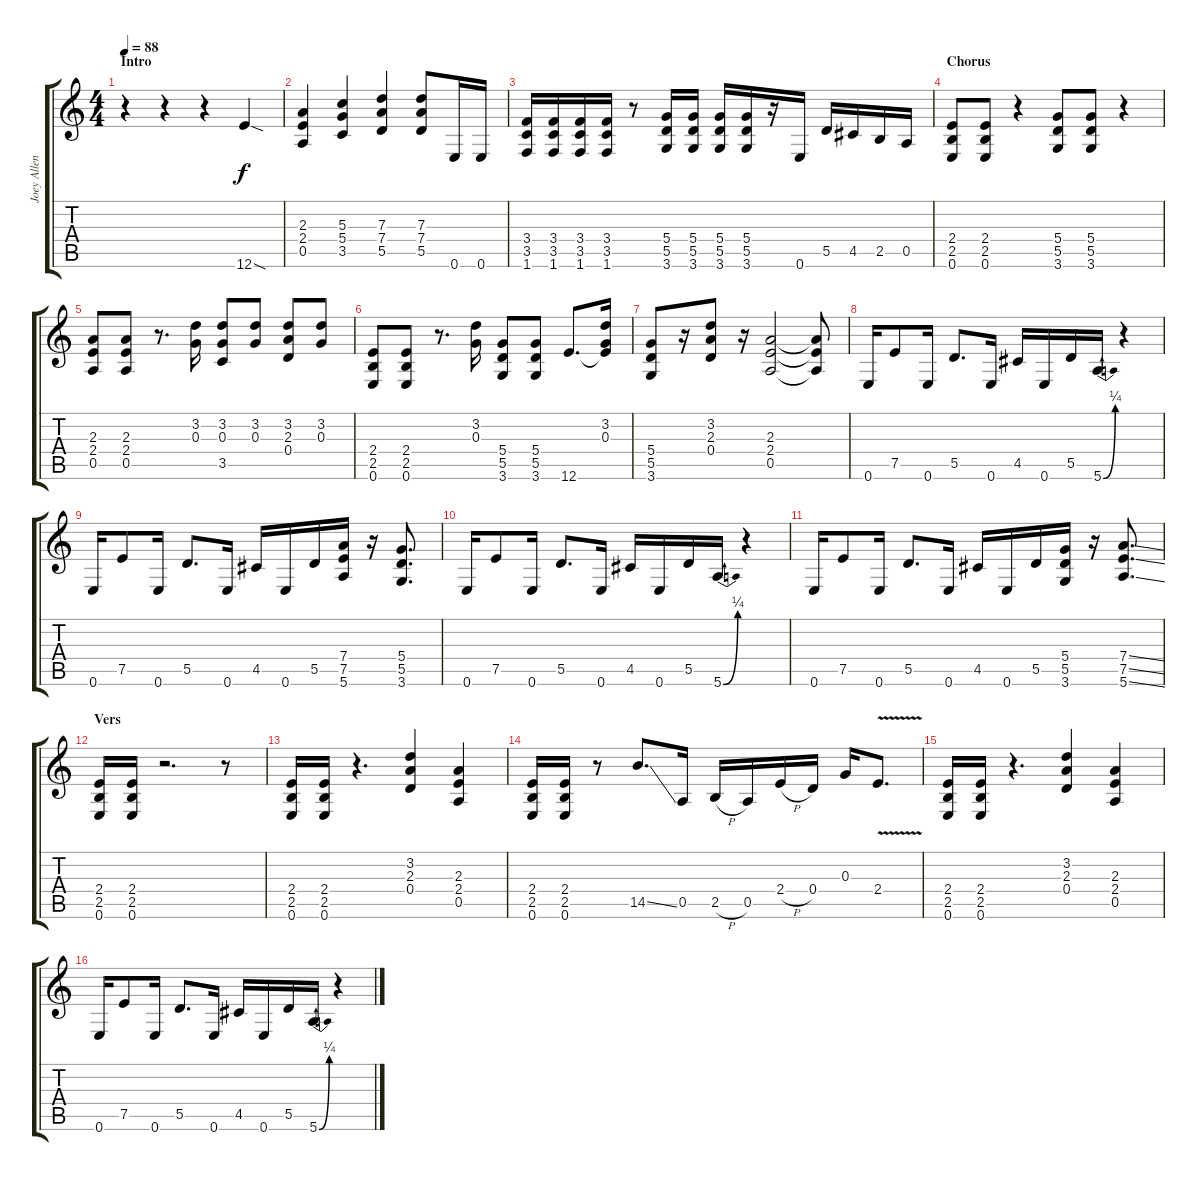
\track ("Joey Allen" "Joey Allen") {instrument distortionguitar}
\staff {score tabs}
\tuning (E4 B3 G3 D3 A2 E2) {hide}
\ts (4 4)
\section ("" "Intro")
\tempo 88
\clef g2
\ks c
r.4{dy f instrument distortionguitar} r.4 r.4 12.6{sod}.4 |
(2.3 2.4 0.5).4 (5.3 5.4 3.5).4 (7.3 7.4 5.5).4 (7.3 7.4 5.5).8 0.6.16 0.6.16 |
(3.4 3.5 1.6).16 (3.4 3.5 1.6).16 (3.4 3.5 1.6).16 (3.4 3.5 1.6).16 r.8 (5.4 5.5 3.6).16 (5.4 5.5 3.6).16 (5.4 5.5 3.6).16 (5.4 5.5 3.6).16 r.16 0.6.16 5.5.16 4.5.16 2.5.16 0.5.16 |
\section ("" "Chorus")
(2.4 2.5 0.6).8 (2.4 2.5 0.6).8 r.4 (5.4 5.5 3.6).8 (5.4 5.5 3.6).8 r.4 |
(2.3 2.4 0.5).8 (2.3 2.4 0.5).8 r.8{d} (3.2 0.3).16 (3.2 0.3 3.5).8 (3.2 0.3).8 (3.2 2.3 0.4).8 (3.2 0.3).8 |
(2.4 2.5 0.6).8 (2.4 2.5 0.6).8 r.8{d} (3.2 0.3).16 (5.4 5.5 3.6).8 (5.4 5.5 3.6).8 12.6.8{d} (3.2 0.3 12.6{t}).16 |
(5.4 5.5 3.6).8 r.16 (3.2 2.3 0.4).8 r.16 (2.3 2.4 0.5).2 (2.3{t} 2.4{t} 0.5{t}).8 |
0.6.16 7.5.8 0.6.16 5.5.8{d} 0.6.16 4.5.16 0.6.16 5.5.16 5.6{be (bend 0 0 60 1)}.16 r.4 |
0.6.16 7.5.8 0.6.16 5.5.8{d} 0.6.16 4.5.16 0.6.16 5.5.16 (7.4 7.5 5.6).16 r.16 (5.4 5.5 3.6).8{d} |
0.6.16 7.5.8 0.6.16 5.5.8{d} 0.6.16 4.5.16 0.6.16 5.5.16 5.6{be (bend 0 0 60 1)}.16 r.4 |
0.6.16 7.5.8 0.6.16 5.5.8{d} 0.6.16 4.5.16 0.6.16 5.5.16 (5.4 5.5 3.6).16 r.16 (7.4{ss} 7.5{ss} 5.6{ss}).8{d} |
\section ("" "Vers")
(2.4 2.5 0.6).16 (2.4 2.5 0.6).16 r.2{d} r.8 |
(2.4 2.5 0.6).16 (2.4 2.5 0.6).16 r.4{d} (3.2 2.3 0.4).4 (2.3 2.4 0.5).4 |
(2.4 2.5 0.6).16 (2.4 2.5 0.6).16 r.8 14.5{ss}.8{d} 0.5.16 2.5{h}.16 0.5.16 2.4{h}.16 0.4.16 0.3.16 2.4{v}.8{d} |
(2.4 2.5 0.6).16 (2.4 2.5 0.6).16 r.4{d} (3.2 2.3 0.4).4 (2.3 2.4 0.5).4 |
0.6.16 7.5.8 0.6.16 5.5.8{d} 0.6.16 4.5.16 0.6.16 5.5.16 5.6{be (bend 0 0 60 1)}.16 r.4
